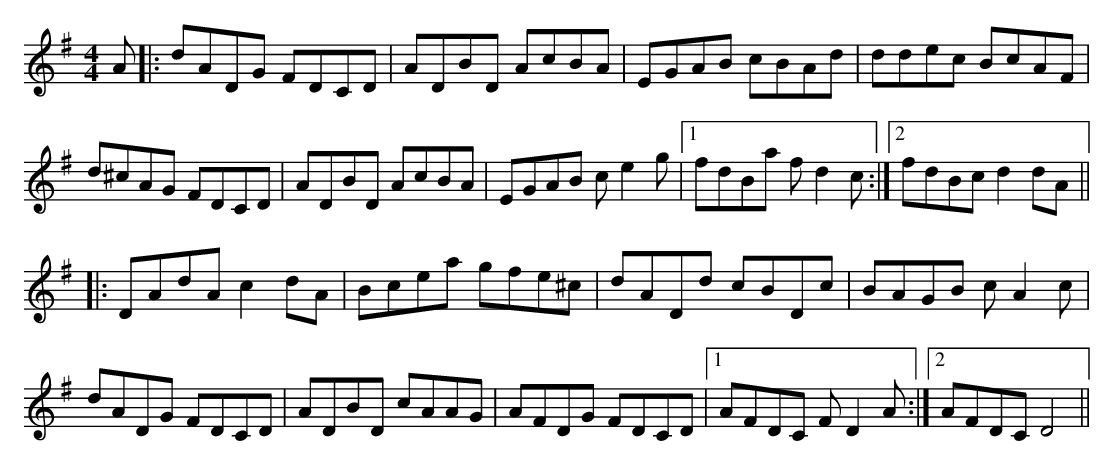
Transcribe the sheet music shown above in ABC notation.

X:1
M:4/4
K:Dmix
A|: dADG FDCD|ADBD AcBA| EGAB cBAd|ddec BcAF|
 d^cAG FDCD|ADBD AcBA| EGAB c e2 g|1 fdBa f d2 c:|2 fdBc d2 dA||
|: DAdA c2 dA|Bcea gfe^c| dADd cBDc|BAGB c A2 c|
 dADG FDCD|ADBD cAAG| AFDG FDCD|1 AFDC F D2 A:|2 AFDC D4||
